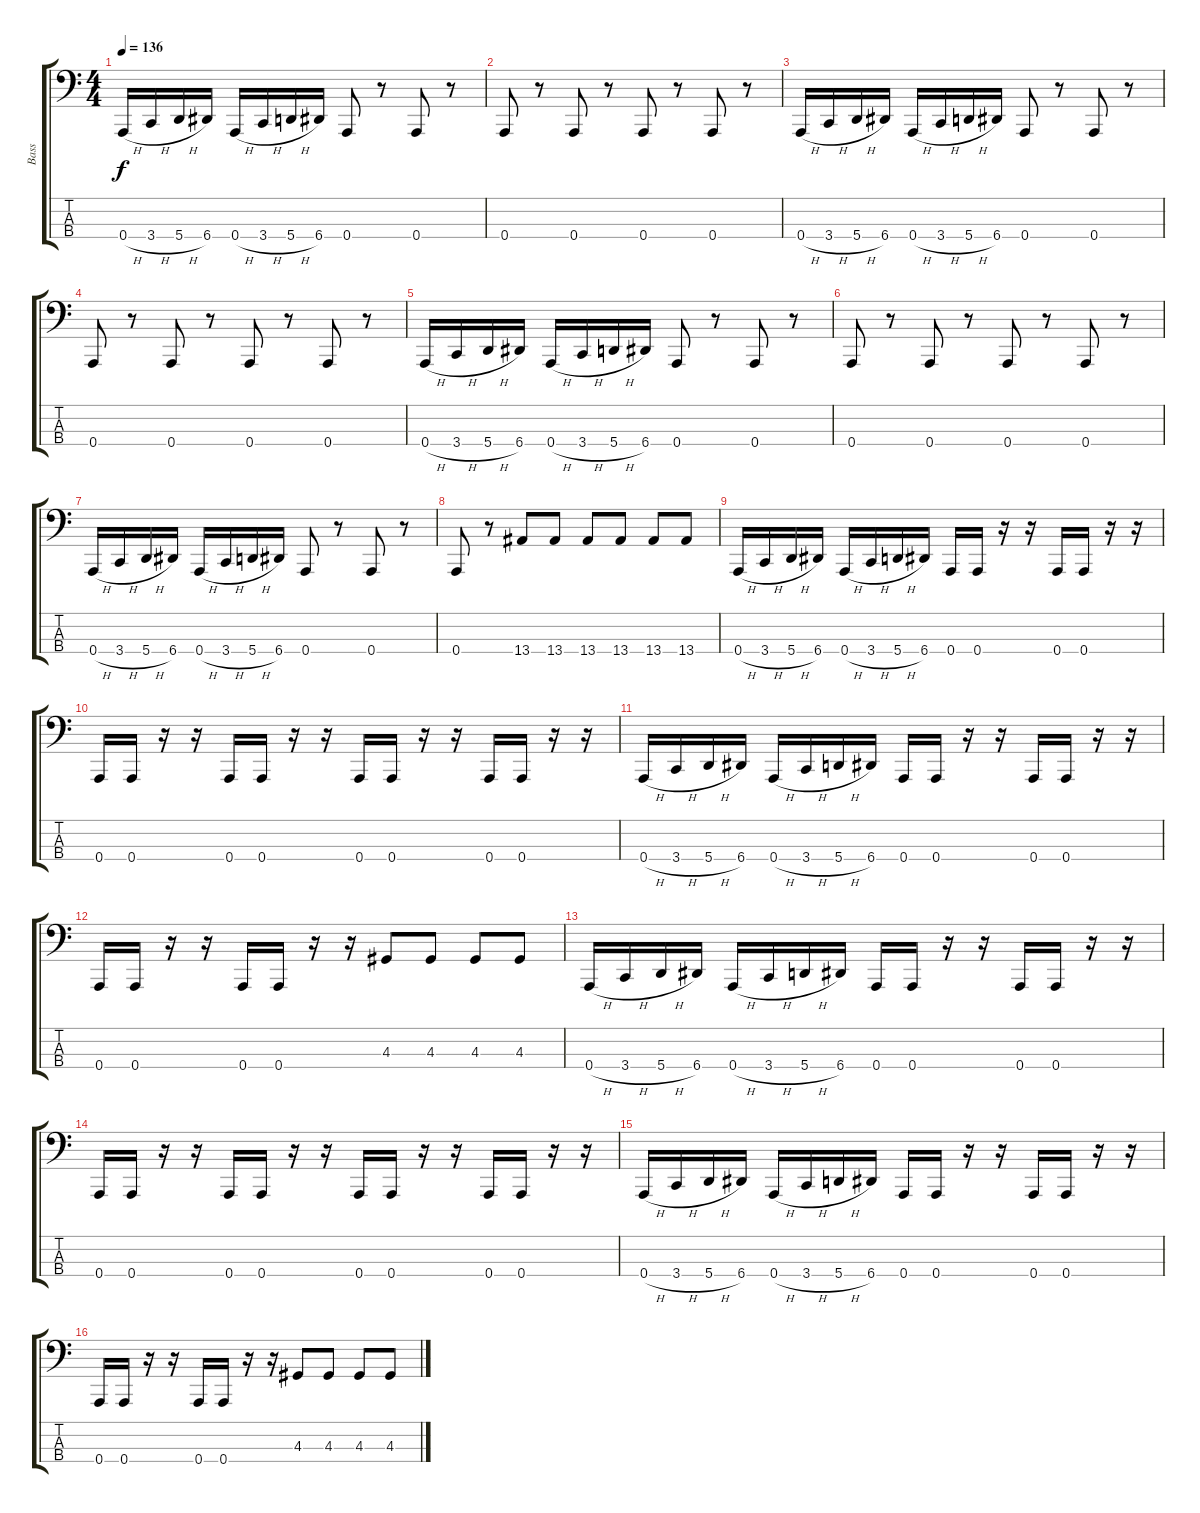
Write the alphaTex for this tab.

\track ("Bass" "Bass") {instrument electricbasspick}
\staff {score tabs}
\tuning (D2 A1 E1 A0) {hide}
\ts (4 4)
\tempo 136
\clef f4
\ks c
0.4{h}.16{dy f} 3.4{h}.16 5.4{h}.16 6.4.16 0.4{h}.16 3.4{h}.16 5.4{h}.16 6.4.16 0.4.8 r.8 0.4.8 r.8 |
0.4.8 r.8 0.4.8 r.8 0.4.8 r.8 0.4.8 r.8 |
0.4{h}.16 3.4{h}.16 5.4{h}.16 6.4.16 0.4{h}.16 3.4{h}.16 5.4{h}.16 6.4.16 0.4.8 r.8 0.4.8 r.8 |
0.4.8 r.8 0.4.8 r.8 0.4.8 r.8 0.4.8 r.8 |
0.4{h}.16 3.4{h}.16 5.4{h}.16 6.4.16 0.4{h}.16 3.4{h}.16 5.4{h}.16 6.4.16 0.4.8 r.8 0.4.8 r.8 |
0.4.8 r.8 0.4.8 r.8 0.4.8 r.8 0.4.8 r.8 |
0.4{h}.16 3.4{h}.16 5.4{h}.16 6.4.16 0.4{h}.16 3.4{h}.16 5.4{h}.16 6.4.16 0.4.8 r.8 0.4.8 r.8 |
0.4.8 r.8 13.4.8 13.4.8 13.4.8 13.4.8 13.4.8 13.4.8 |
0.4{h}.16 3.4{h}.16 5.4{h}.16 6.4.16 0.4{h}.16 3.4{h}.16 5.4{h}.16 6.4.16 0.4.16 0.4.16 r.16 r.16 0.4.16 0.4.16 r.16 r.16 |
0.4.16 0.4.16 r.16 r.16 0.4.16 0.4.16 r.16 r.16 0.4.16 0.4.16 r.16 r.16 0.4.16 0.4.16 r.16 r.16 |
0.4{h}.16 3.4{h}.16 5.4{h}.16 6.4.16 0.4{h}.16 3.4{h}.16 5.4{h}.16 6.4.16 0.4.16 0.4.16 r.16 r.16 0.4.16 0.4.16 r.16 r.16 |
0.4.16 0.4.16 r.16 r.16 0.4.16 0.4.16 r.16 r.16 4.3.8 4.3.8 4.3.8 4.3.8 |
0.4{h}.16 3.4{h}.16 5.4{h}.16 6.4.16 0.4{h}.16 3.4{h}.16 5.4{h}.16 6.4.16 0.4.16 0.4.16 r.16 r.16 0.4.16 0.4.16 r.16 r.16 |
0.4.16 0.4.16 r.16 r.16 0.4.16 0.4.16 r.16 r.16 0.4.16 0.4.16 r.16 r.16 0.4.16 0.4.16 r.16 r.16 |
0.4{h}.16 3.4{h}.16 5.4{h}.16 6.4.16 0.4{h}.16 3.4{h}.16 5.4{h}.16 6.4.16 0.4.16 0.4.16 r.16 r.16 0.4.16 0.4.16 r.16 r.16 |
0.4.16 0.4.16 r.16 r.16 0.4.16 0.4.16 r.16 r.16 4.3.8 4.3.8 4.3.8 4.3.8
